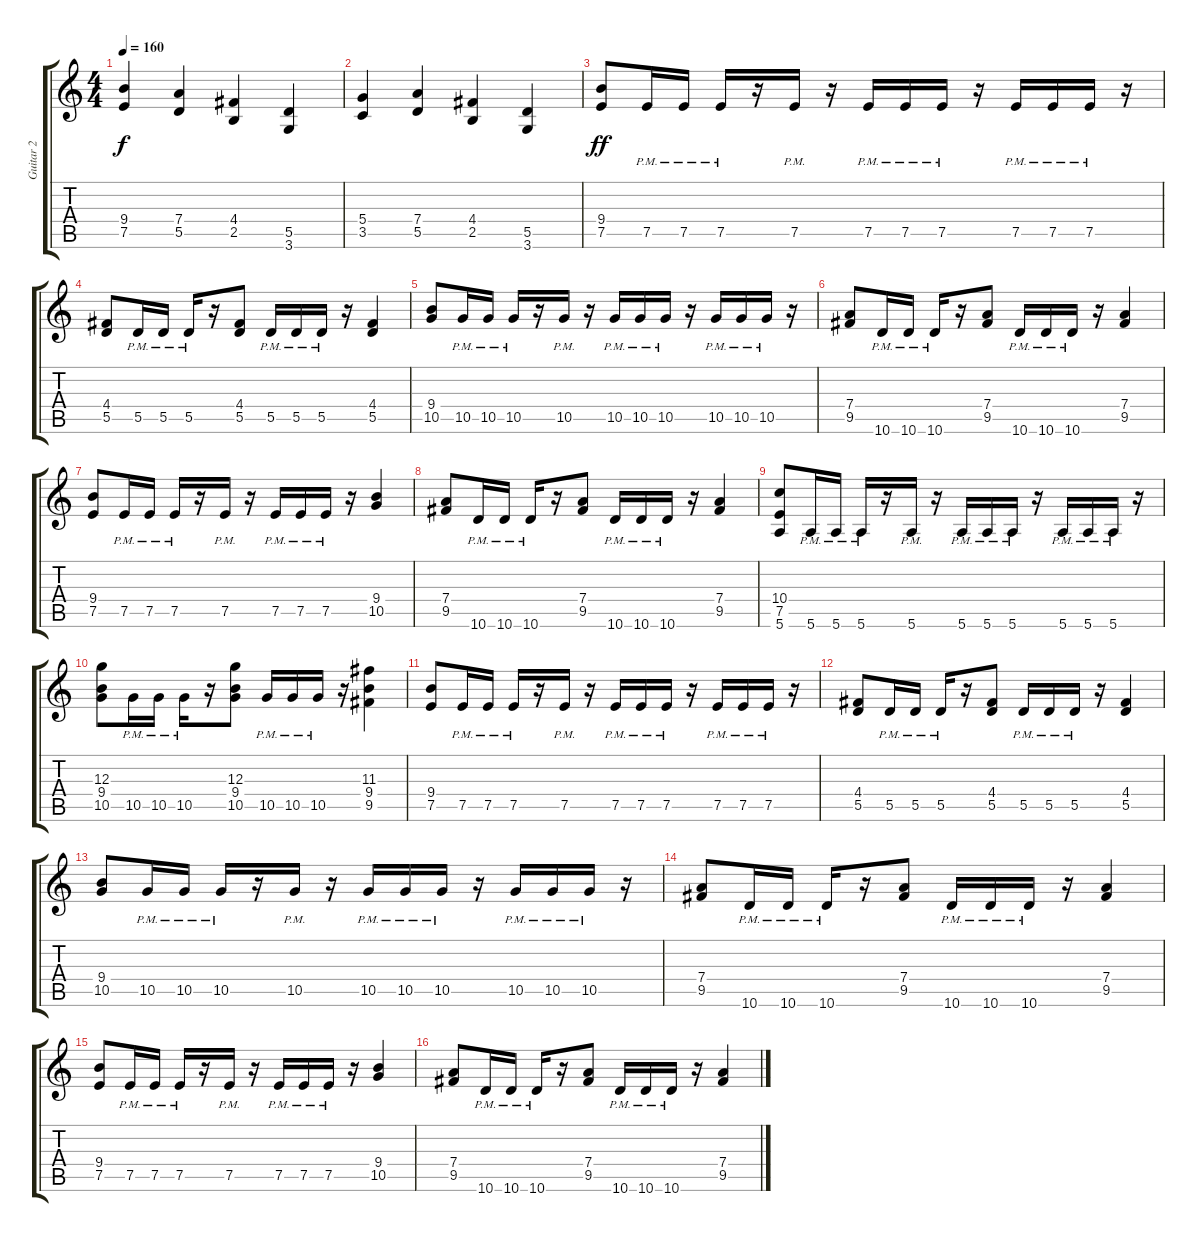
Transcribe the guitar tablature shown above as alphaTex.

\track ("Guitar 2" "Guitar 2") {instrument distortionguitar}
\staff {score tabs}
\tuning (E4 B3 G3 D3 A2 E2) {hide}
\ts (4 4)
\tempo 160
\clef g2
\ks c
(9.4 7.5).4{dy f} (7.4 5.5).4 (4.4 2.5).4 (5.5 3.6).4 |
(5.4 3.5).4 (7.4 5.5).4 (4.4 2.5).4 (5.5 3.6).4 |
(9.4 7.5).8{dy ff} 7.5{pm}.16 7.5{pm}.16 7.5{pm}.16 r.16 7.5{pm}.16 r.16 7.5{pm}.16 7.5{pm}.16 7.5{pm}.16 r.16 7.5{pm}.16 7.5{pm}.16 7.5{pm}.16 r.16 |
(4.4 5.5).8 5.5{pm}.16 5.5{pm}.16 5.5{pm}.16 r.16 (4.4 5.5).8 5.5{pm}.16 5.5{pm}.16 5.5{pm}.16 r.16 (4.4 5.5).4 |
(9.4 10.5).8 10.5{pm}.16 10.5{pm}.16 10.5{pm}.16 r.16 10.5{pm}.16 r.16 10.5{pm}.16 10.5{pm}.16 10.5{pm}.16 r.16 10.5{pm}.16 10.5{pm}.16 10.5{pm}.16 r.16 |
(7.4 9.5).8 10.6{pm}.16 10.6{pm}.16 10.6{pm}.16 r.16 (7.4 9.5).8 10.6{pm}.16 10.6{pm}.16 10.6{pm}.16 r.16 (7.4 9.5).4 |
(9.4 7.5).8 7.5{pm}.16 7.5{pm}.16 7.5{pm}.16 r.16 7.5{pm}.16 r.16 7.5{pm}.16 7.5{pm}.16 7.5{pm}.16 r.16 (9.4 10.5).4 |
(7.4 9.5).8 10.6{pm}.16 10.6{pm}.16 10.6{pm}.16 r.16 (7.4 9.5).8 10.6{pm}.16 10.6{pm}.16 10.6{pm}.16 r.16 (7.4 9.5).4 |
(10.4 7.5 5.6).8 5.6{pm}.16 5.6{pm}.16 5.6{pm}.16 r.16 5.6{pm}.16 r.16 5.6{pm}.16 5.6{pm}.16 5.6{pm}.16 r.16 5.6{pm}.16 5.6{pm}.16 5.6{pm}.16 r.16 |
(12.3 9.4 10.5).8 10.5{pm}.16 10.5{pm}.16 10.5{pm}.16 r.16 (12.3 9.4 10.5).8 10.5{pm}.16 10.5{pm}.16 10.5{pm}.16 r.16 (11.3 9.4 9.5).4 |
(9.4 7.5).8 7.5{pm}.16 7.5{pm}.16 7.5{pm}.16 r.16 7.5{pm}.16 r.16 7.5{pm}.16 7.5{pm}.16 7.5{pm}.16 r.16 7.5{pm}.16 7.5{pm}.16 7.5{pm}.16 r.16 |
(4.4 5.5).8 5.5{pm}.16 5.5{pm}.16 5.5{pm}.16 r.16 (4.4 5.5).8 5.5{pm}.16 5.5{pm}.16 5.5{pm}.16 r.16 (4.4 5.5).4 |
(9.4 10.5).8 10.5{pm}.16 10.5{pm}.16 10.5{pm}.16 r.16 10.5{pm}.16 r.16 10.5{pm}.16 10.5{pm}.16 10.5{pm}.16 r.16 10.5{pm}.16 10.5{pm}.16 10.5{pm}.16 r.16 |
(7.4 9.5).8 10.6{pm}.16 10.6{pm}.16 10.6{pm}.16 r.16 (7.4 9.5).8 10.6{pm}.16 10.6{pm}.16 10.6{pm}.16 r.16 (7.4 9.5).4 |
(9.4 7.5).8 7.5{pm}.16 7.5{pm}.16 7.5{pm}.16 r.16 7.5{pm}.16 r.16 7.5{pm}.16 7.5{pm}.16 7.5{pm}.16 r.16 (9.4 10.5).4 |
(7.4 9.5).8 10.6{pm}.16 10.6{pm}.16 10.6{pm}.16 r.16 (7.4 9.5).8 10.6{pm}.16 10.6{pm}.16 10.6{pm}.16 r.16 (7.4 9.5).4
